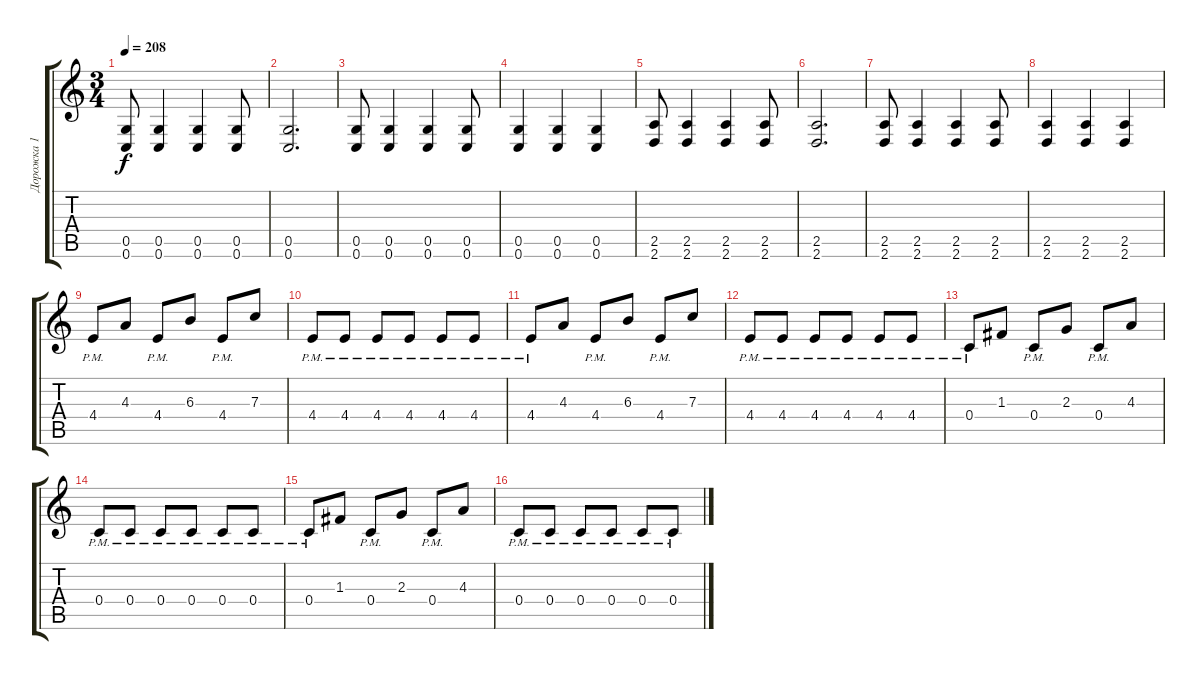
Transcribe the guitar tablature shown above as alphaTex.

\track ("Дорожка 1" "Дорожка 1") {instrument distortionguitar}
\staff {score tabs}
\tuning (D4 A3 F3 C3 G2 C2) {hide}
\ts (3 4)
\tempo 208
\clef g2
\ks c
(0.5 0.6).8{dy f} (0.5 0.6).4 (0.5 0.6).4 (0.5 0.6).8 |
(0.5 0.6).2{d} |
(0.5 0.6).8 (0.5 0.6).4 (0.5 0.6).4 (0.5 0.6).8 |
(0.5 0.6).4 (0.5 0.6).4 (0.5 0.6).4 |
(2.5 2.6).8 (2.5 2.6).4 (2.5 2.6).4 (2.5 2.6).8 |
(2.5 2.6).2{d} |
(2.5 2.6).8 (2.5 2.6).4 (2.5 2.6).4 (2.5 2.6).8 |
(2.5 2.6).4 (2.5 2.6).4 (2.5 2.6).4 |
4.4{pm}.8 4.3.8 4.4{pm}.8 6.3.8 4.4{pm}.8 7.3.8 |
4.4{pm}.8 4.4{pm}.8 4.4{pm}.8 4.4{pm}.8 4.4{pm}.8 4.4{pm}.8 |
4.4{pm}.8 4.3.8 4.4{pm}.8 6.3.8 4.4{pm}.8 7.3.8 |
4.4{pm}.8 4.4{pm}.8 4.4{pm}.8 4.4{pm}.8 4.4{pm}.8 4.4{pm}.8 |
0.4{pm}.8 1.3.8 0.4{pm}.8 2.3.8 0.4{pm}.8 4.3.8 |
0.4{pm}.8 0.4{pm}.8 0.4{pm}.8 0.4{pm}.8 0.4{pm}.8 0.4{pm}.8 |
0.4{pm}.8 1.3.8 0.4{pm}.8 2.3.8 0.4{pm}.8 4.3.8 |
0.4{pm}.8 0.4{pm}.8 0.4{pm}.8 0.4{pm}.8 0.4{pm}.8 0.4{pm}.8
